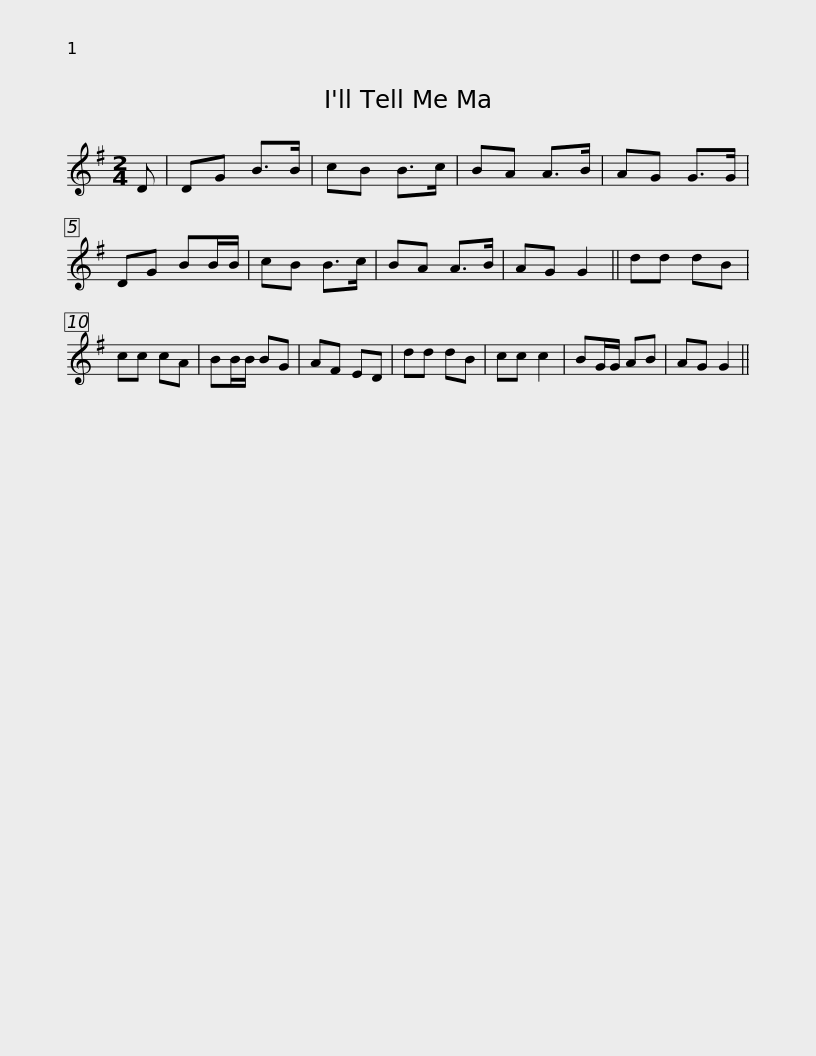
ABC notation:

X:1
L:1/8
M:2/4
I:linebreak $
K:G
V:1 treble
V:1
 D | DG B>B | cB B>c | BA A>B | AG G>G | %5
 DG BB/B/ | cB B>c | BA A>B | AG G2 || dd dB |$ %10
 cc cA | BB/B/ BG | AF ED | dd dB | cc c2 | %15
 BG/G/ AB | AG G2 || %17
